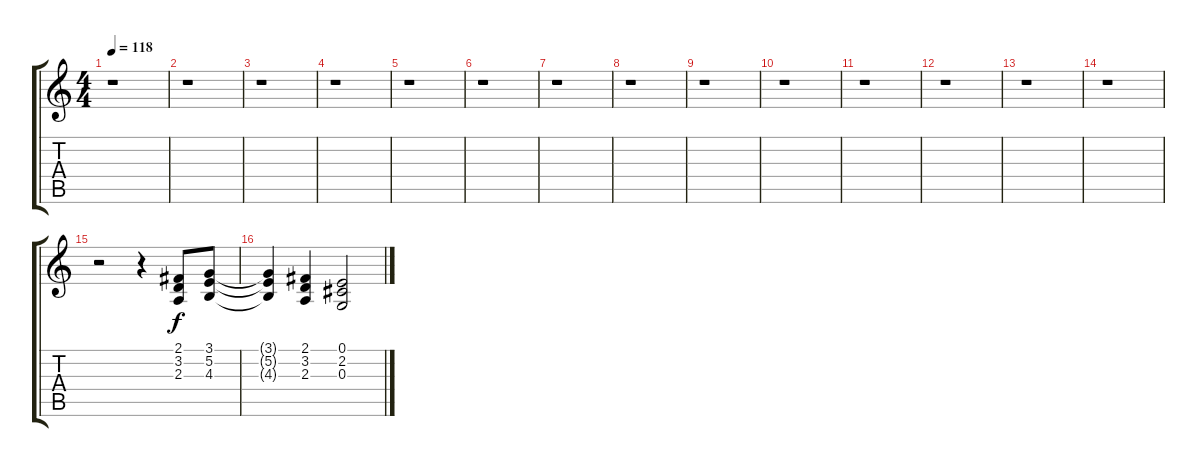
\track "" {instrument choiraahs}
\staff {score tabs}
\tuning (E4 B3 G3 D3 A2 E2) {hide}
\ts (4 4)
\tempo 118
\clef g2
\ks c
r.1{dy f} |
r.1 |
r.1 |
r.1 |
r.1 |
r.1 |
r.1 |
r.1 |
r.1 |
r.1 |
r.1 |
r.1 |
r.1 |
r.1 |
r.2 r.4 (2.1 3.2 2.3).8 (3.1 5.2 4.3).8 |
(3.1{t} 5.2{t} 4.3{t}).4 (2.1 3.2 2.3).4 (0.1 2.2 0.3).2
